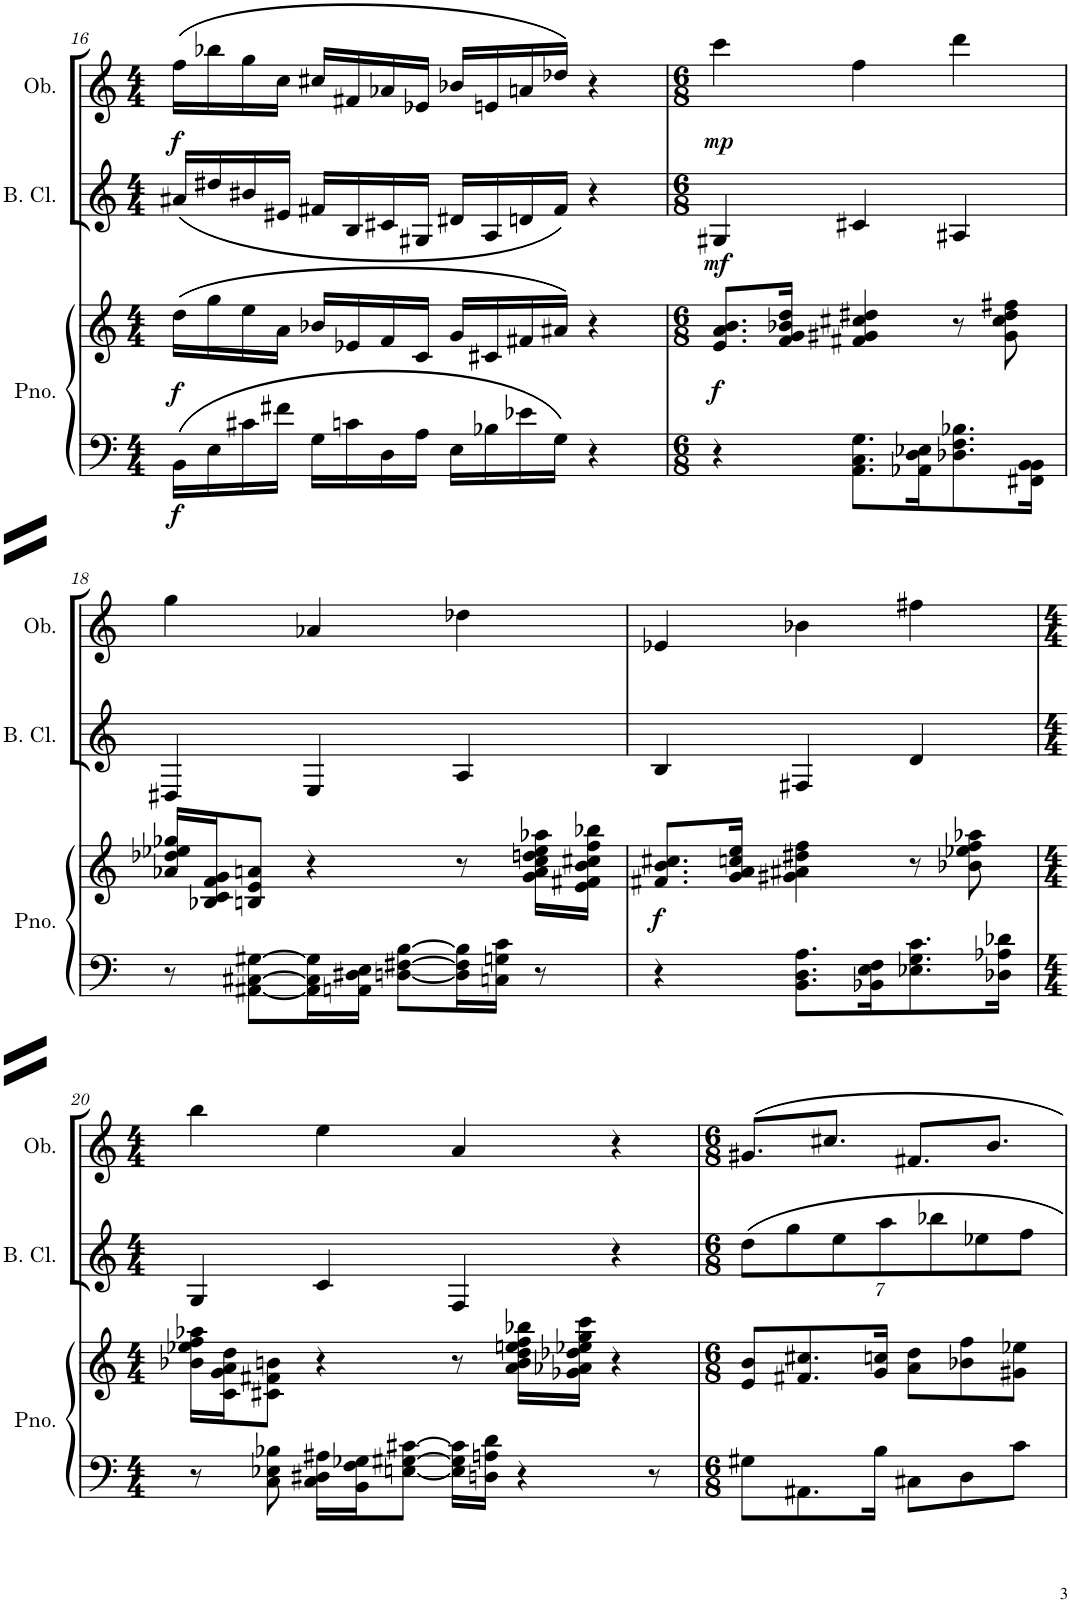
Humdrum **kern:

**kern	**kern	**dynam	**kern	**dynam	**kern	**dynam
*part3	*part3	*part3	*part2	*part2	*part1	*part1
*staff4	*staff3	*staff3/4	*staff2	*staff2	*staff1	*staff1
*I"Piano	*	*	*I"Bass Clarinet	*	*I"Oboe	*
*I'Pno.	*	*	*I'B. Cl.	*	*I'Ob.	*
!!LO:PB:g=z
*clefF4	*clefG2	*	*clefG2	*	*clefG2	*
*	*	*	*Trd8c14	*	*	*
*k[]	*k[]	*	*k[]	*	*k[]	*
*M4/4	*M4/4	*	*M4/4	*	*M4/4	*
=16	=16	=16	=16	=16	=16	=16
!	!	!LO:DY:b=2	!	!	!	!
!	!	!LO:DY:n=1:b	!	!	!	!LO:DY:b
16BB\LL	(16dd\LL	f f	(16a#X/LL	.	(16ff\LL	f
16E\	16gg\	.	16dd#X/	.	16bb-X\	.
16c#X\	16ee\	.	16b#X/	.	16gg\	.
16f#X\JJ	16a\JJ	.	16e#X/JJ	.	16cc\JJ	.
16G\LL	16b-X/LL	.	16f#X/LL	.	16cc#X/LL	.
16cn\	16e-X/	.	16B/	.	16f#X/	.
16D\	16f/	.	16c#X/	.	16a-X/	.
16A\JJ	16c/JJ	.	16G#X/JJ	.	16e-X/JJ	.
16E\LL	16g/LL	.	16d#X/LL	.	16b-X/LL	.
16B-X\	16c#X/	.	16A/	.	16en/	.
16e-X\	16f#X/	.	16dn/	.	16an/	.
16G\JJ	16a#X/JJ)	.	16f#/JJ)	.	16dd-X/JJ)	.
4r	4r	.	4r	.	4r	.
=17	=17	=17	=17	=17	=17	=17
*M6/8	*M6/8	*	*M6/8	*	*M6/8	*
!	!	!LO:DY:b	!	!LO:DY:b	!	!LO:DY:b
4r	8.e/ 8.a/ 8.b/L	f	4G#X/	mf	4ccc\	mp
.	16f/ 16g/ 16b-X/ 16dd/Jk	.	.	.	.	.
8.AA\ 8.C\ 8.G\L	4f#X/ 4g#X/ 4cc#X/ 4dd#X/	.	4c#X/	.	4ff\	.
16AA-X\ 16D\ 16E-X\K	.	.	.	.	.	.
8.D-X\ 8.F\ 8.B-X\	8r	.	4A#X/	.	4ddd\	.
.	8g#\ 8cc#\ 8dd#\ 8ff#X\	.	.	.	.	.
16FF#X\ 16BB\ 16BB\Jk	.	.	.	.	.	.
!!LO:LB:g=z
=18	=18	=18	=18	=18	=18	=18
8r	16a-X/ 16dd-X/ 16ee-X/ 16gg-X/LL	.	4D#X/	.	4gg\	.
.	16B-X/ 16c/ 16f/ 16g/J	.	.	.	.	.
[8AA#X\ [8C#X\ [8G#X\L	8Bn/ 8e/ 8an/J	.	.	.	.	.
16AA#\] 16C#\] 16G#\]L	4r	.	4E/	.	4a-X/	.
16AAn\ 16D#X\ 16E\JJ	.	.	.	.	.	.
[8Dn\ [8F#X\ [8B\L	.	.	.	.	.	.
16D\] 16F#\] 16B\]L	8r	.	4A/	.	4dd-X\	.
16Cn\ 16Gn\ 16c\JJ	.	.	.	.	.	.
8r	16g\ 16a\ 16cc\ 16ddn\ 16ee-\ 16aa-X\LL	.	.	.	.	.
.	16e\ 16f#X\ 16b\ 16cc#X\ 16ff\ 16bb-X\JJ	.	.	.	.	.
=19	=19	=19	=19	=19	=19	=19
!	!	!LO:DY:b	!	!	!	!
4r	8.f#X/ 8.b/ 8.cc#X/L	f	4B/	.	4e-X/	.
.	16g/ 16a/ 16ccn/ 16ee/Jk	.	.	.	.	.
8.BB\ 8.D\ 8.A\L	4g#X\ 4a#X\ 4dd#X\ 4ff\	.	4F#X/	.	4b-X\	.
16BB-X\ 16E\ 16F\K	.	.	.	.	.	.
8.E-X\ 8.G\ 8.c\	8r	.	4d/	.	4ff#X\	.
.	8b-X\ 8ee-X\ 8ff\ 8aa-X\	.	.	.	.	.
16D-X\ 16A-X\ 16d-X\Jk	.	.	.	.	.	.
!!LO:LB:g=z
=20	=20	=20	=20	=20	=20	=20
*M4/4	*M4/4	*	*M4/4	*	*M4/4	*
8r	16b-X\ 16ee-X\ 16ff\ 16aa-X\LL	.	4G/	.	4bb\	.
.	16c\ 16g\ 16a\ 16dd\J	.	.	.	.	.
8C\ 8E-X\ 8B-X\	8c#X\ 8f#X\ 8bn\J	.	.	.	.	.
16C\ 16D#X\ 16A#X\LL	4r	.	4c/	.	4ee\	.
16BB\ 16F\ 16G-X\J	.	.	.	.	.	.
[8En\ [8G#X\ [8c#X\J	.	.	.	.	.	.
16E\] 16G#\] 16c#\]LL	8r	.	4F/	.	4a/	.
16Dn\ 16An\ 16d\JJ	.	.	.	.	.	.
4r	16a\ 16b\ 16dd\ 16een\ 16ff\ 16bb-X\LL	.	.	.	.	.
.	16g-X\ 16a-X\ 16dd-X\ 16ee-X\ 16gg\ 16ccc\JJ	.	.	.	.	.
.	4r	.	4r	.	4r	.
8r	.	.	.	.	.	.
=21	=21	=21	=21	=21	=21	=21
*M6/8	*M6/8	*	*M6/8	*	*M6/8	*
*	*	*	*Xbrackettup	*	*	*
8G#X\L	8e/ 8b/L	.	28%3dd\L	.	8.g#X/L	.
.	.	.	28%3gg\	.	.	.
8.AA#X\	8.f#X/ 8.cc#X/	.	.	.	.	.
.	.	.	.	.	8.cc#X/J	.
.	.	.	28%3ee\	.	.	.
16B\Jk	16g/ 16ccn/Jk	.	.	.	.	.
.	.	.	28%3aa\	.	.	.
8C#X\L	8a\ 8dd\L	.	.	.	8.f#X/L	.
.	.	.	28%3bb-X\	.	.	.
8D\	8b-X\ 8ff\	.	.	.	.	.
.	.	.	28%3ee-X\	.	.	.
.	.	.	.	.	8.b/J	.
8c\J	8g#X\ 8ee-X\J	.	.	.	.	.
.	.	.	28%3ff\J	.	.	.
=	=	=	=	=	=	=
*-	*-	*-	*-	*-	*-	*-
